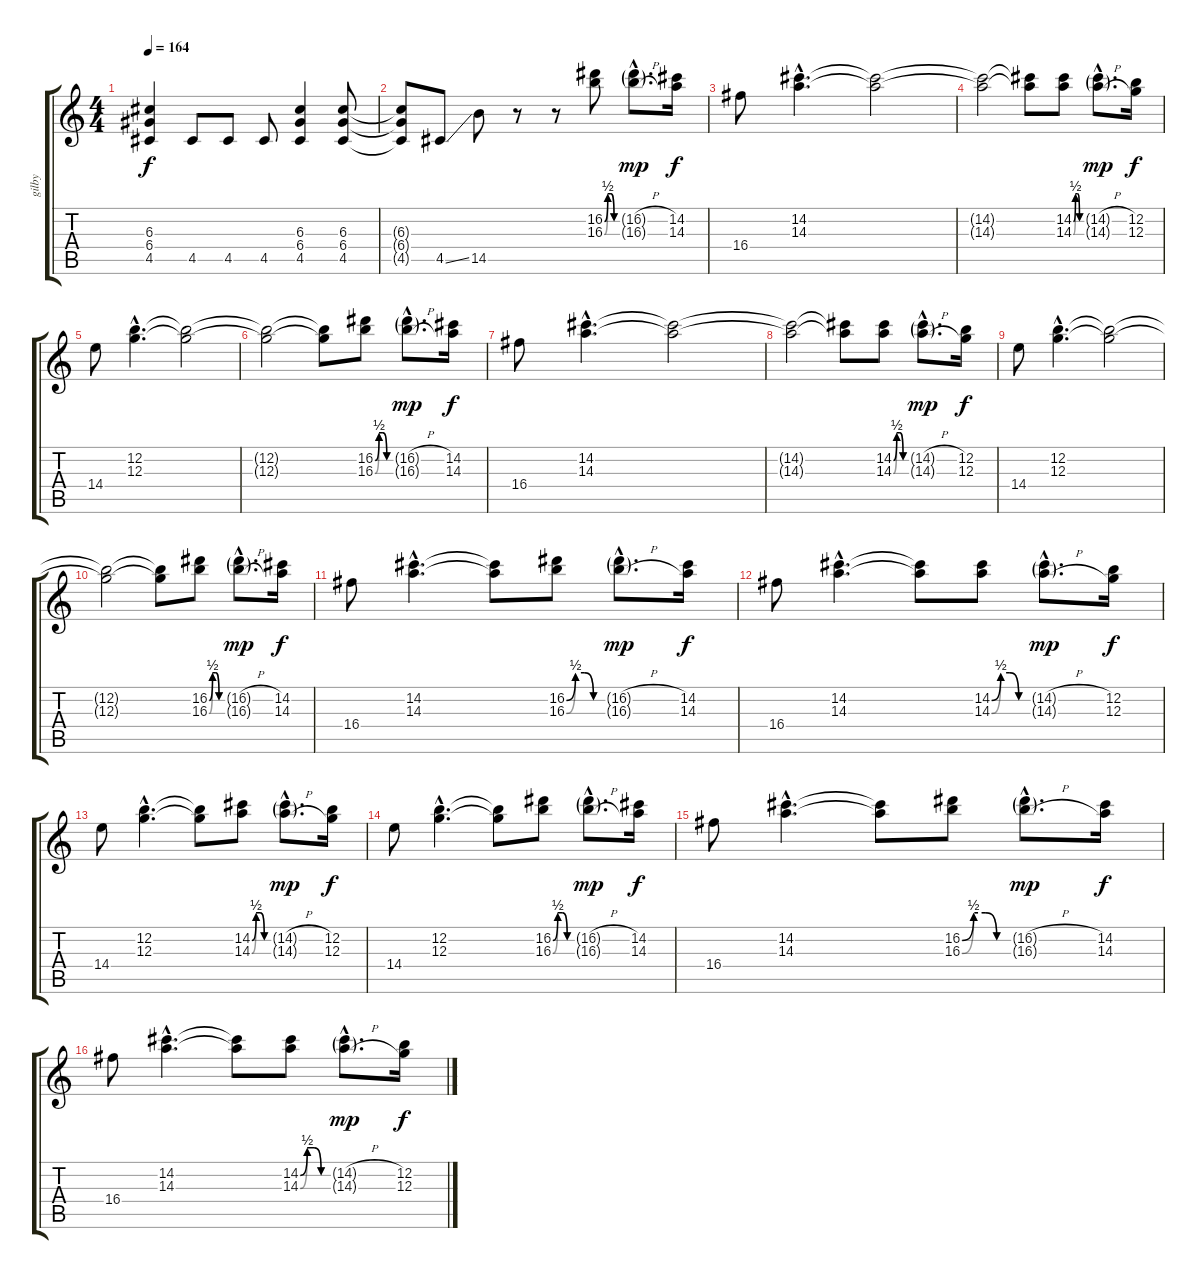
\track ("gilby" "gilby") {instrument overdrivenguitar}
\staff {score tabs}
\tuning (E4 B3 G3 D3 A2 E2) {hide}
\ts (4 4)
\tempo 164
\clef g2
\ks c
(6.3 6.4 4.5).4{dy f} 4.5.8 4.5.8 4.5.8 (6.3 6.4 4.5).4 (6.3 6.4 4.5).8 |
(6.3{t} 6.4{t} 4.5{t}).8 4.5{ss}.8 14.5.8 r.8 r.8 (16.2{be (custom 0 0 15 2 30 2 45 0 60 0)} 16.3{be (custom 0 0 15 2 30 2 45 0 60 0)}).8 (16.2{h g hac} 16.3{h g hac}).8{d dy mp} (14.2 14.3).16{dy f} |
16.4.8 (14.2{hac} 14.3{hac}).4{d} (14.2{t} 14.3{t}).2 |
(14.2{t} 14.3{t}).2 (14.2{t} 14.3{t}).8 (14.2{be (custom 0 0 15 2 30 2 45 0 60 0)} 14.3{be (custom 0 0 15 2 30 2 45 0 60 0)}).8 (14.2{h g hac} 14.3{h g hac}).8{d dy mp} (12.2 12.3).16{dy f} |
14.4.8 (12.2{hac} 12.3{hac}).4{d} (12.2{t} 12.3{t}).2 |
(12.2{t} 12.3{t}).2 (12.2{t} 12.3{t}).8 (16.2{be (custom 0 0 15 2 30 2 45 0 60 0)} 16.3{be (custom 0 0 15 2 30 2 45 0 60 0)}).8 (16.2{h g hac} 16.3{h g hac}).8{d dy mp} (14.2 14.3).16{dy f} |
16.4.8 (14.2{hac} 14.3{hac}).4{d} (14.2{t} 14.3{t}).2 |
(14.2{t} 14.3{t}).2 (14.2{t} 14.3{t}).8 (14.2{be (custom 0 0 15 2 30 2 45 0 60 0)} 14.3{be (custom 0 0 15 2 30 2 45 0 60 0)}).8 (14.2{h g hac} 14.3{h g hac}).8{d dy mp} (12.2 12.3).16{dy f} |
14.4.8 (12.2{hac} 12.3{hac}).4{d} (12.2{t} 12.3{t}).2 |
(12.2{t} 12.3{t}).2 (12.2{t} 12.3{t}).8 (16.2{be (custom 0 0 15 2 30 2 45 0 60 0)} 16.3{be (custom 0 0 15 2 30 2 45 0 60 0)}).8 (16.2{h g hac} 16.3{h g hac}).8{d dy mp} (14.2 14.3).16{dy f} |
16.4.8 (14.2{hac} 14.3{hac}).4{d} (14.2{t} 14.3{t}).8 (16.2{be (custom 0 0 15 2 30 2 45 0 60 0)} 16.3{be (custom 0 0 15 2 30 2 45 0 60 0)}).8 (16.2{h g hac} 16.3{h g hac}).8{d dy mp} (14.2 14.3).16{dy f} |
16.4.8 (14.2{hac} 14.3{hac}).4{d} (14.2{t} 14.3{t}).8 (14.2{be (custom 0 0 15 2 30 2 45 0 60 0)} 14.3{be (custom 0 0 15 2 30 2 45 0 60 0)}).8 (14.2{h g hac} 14.3{h g hac}).8{d dy mp} (12.2 12.3).16{dy f} |
14.4.8 (12.2{hac} 12.3{hac}).4{d} (12.2{t} 12.3{t}).8 (14.2{be (custom 0 0 15 2 30 2 45 0 60 0)} 14.3{be (custom 0 0 15 2 30 2 45 0 60 0)}).8 (14.2{h g hac} 14.3{h g hac}).8{d dy mp} (12.2 12.3).16{dy f} |
14.4.8 (12.2{hac} 12.3{hac}).4{d} (12.2{t} 12.3{t}).8 (16.2{be (custom 0 0 15 2 30 2 45 0 60 0)} 16.3{be (custom 0 0 15 2 30 2 45 0 60 0)}).8 (16.2{h g hac} 16.3{h g hac}).8{d dy mp} (14.2 14.3).16{dy f} |
16.4.8 (14.2{hac} 14.3{hac}).4{d} (14.2{t} 14.3{t}).8 (16.2{be (custom 0 0 15 2 30 2 45 0 60 0)} 16.3{be (custom 0 0 15 2 30 2 45 0 60 0)}).8 (16.2{h g hac} 16.3{h g hac}).8{d dy mp} (14.2 14.3).16{dy f} |
16.4.8 (14.2{hac} 14.3{hac}).4{d} (14.2{t} 14.3{t}).8 (14.2{be (custom 0 0 15 2 30 2 45 0 60 0)} 14.3{be (custom 0 0 15 2 30 2 45 0 60 0)}).8 (14.2{h g hac} 14.3{h g hac}).8{d dy mp} (12.2 12.3).16{dy f}
